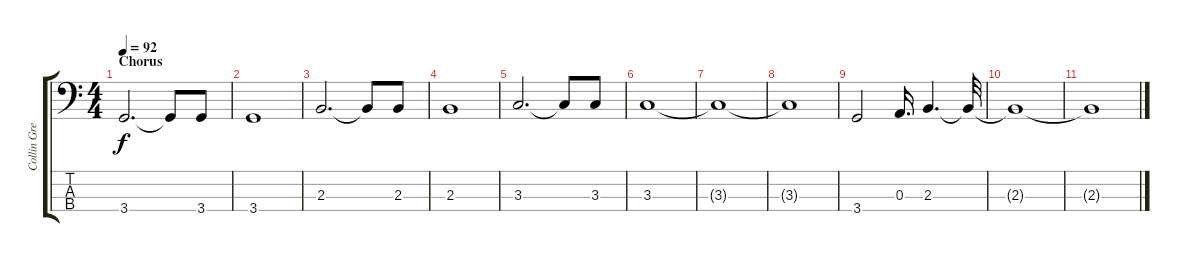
\track ("Collin Greenwood-Bass" "Collin Gre") {instrument electricbassfinger}
\staff {score tabs}
\tuning (G2 D2 A1 E1) {hide}
\ts (4 4)
\section ("" "Chorus")
\tempo 92
\clef f4
\ks c
3.4.2{d dy f} 3.4{t}.8 3.4.8 |
3.4.1 |
2.3.2{d} 2.3{t}.8 2.3.8 |
2.3.1 |
3.3.2{d} 3.3{t}.8 3.3.8 |
3.3.1 |
3.3{t}.1 |
3.3{t}.1 |
3.4.2 0.3.16{d volume 4} 2.3.4{d} 2.3{t}.32 |
2.3{t}.1 |
2.3{t}.1
